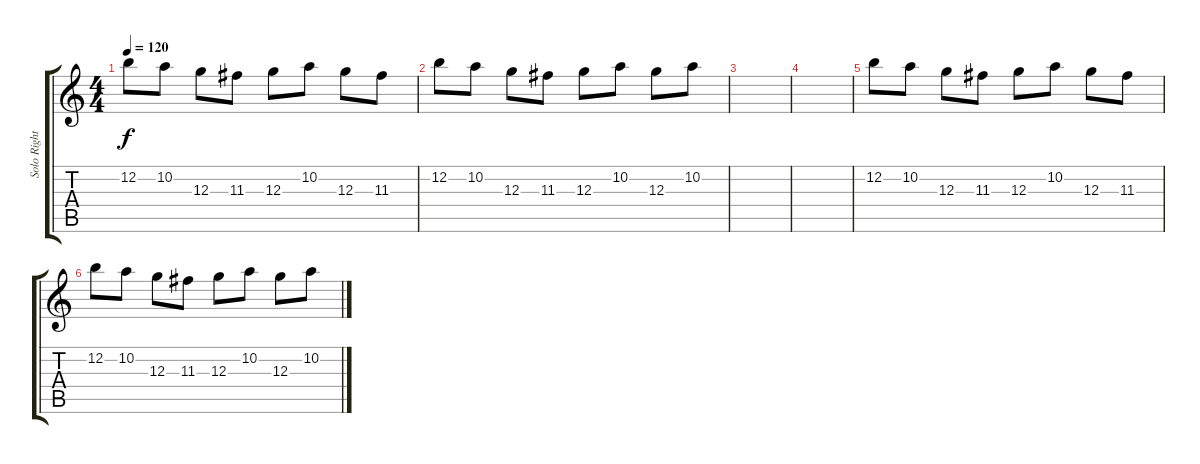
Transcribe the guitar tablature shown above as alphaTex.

\track ("Solo Right" "Solo Right") {instrument overdrivenguitar}
\staff {score tabs}
\tuning (E4 B3 G3 D3 A2 D2) {hide}
\ts (4 4)
\tempo 120
\clef g2
\ks c
12.2.8{dy f} 10.2.8 12.3.8 11.3.8 12.3.8 10.2.8 12.3.8 11.3.8 |
12.2.8 10.2.8 12.3.8 11.3.8 12.3.8 10.2.8 12.3.8 10.2.8 |
|
|
12.2.8 10.2.8 12.3.8 11.3.8 12.3.8 10.2.8 12.3.8 11.3.8 |
12.2.8 10.2.8 12.3.8 11.3.8 12.3.8 10.2.8 12.3.8 10.2.8
